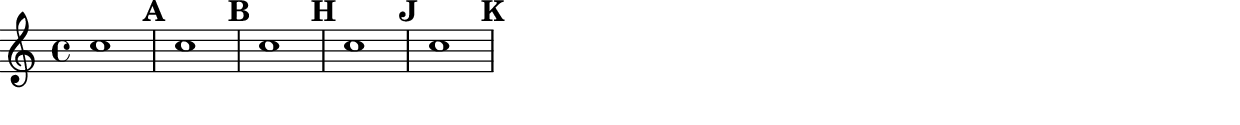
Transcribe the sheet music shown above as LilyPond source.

%% Generated by lilypond-book
%% Options: [exampleindent=10.16\mm,indent=0\mm,line-width=160\mm,quote]
\include "lilypond-book-preamble.ly"


% ****************************************************************
% Start cut-&-pastable-section
% ****************************************************************

#(ly:set-option 'eps-box-padding 3.000000)



\paper {
  indent = 0\mm
  line-width = 160\mm
  % offset the left padding, also add 1mm as lilypond creates cropped
  % images with a little space on the right
  line-width = #(- line-width (* mm  3.000000) (* mm 1))
  line-width = 160\mm - 2.0 * 10.16\mm
  % offset the left padding, also add 1mm as lilypond creates cropped
  % images with a little space on the right
  line-width = #(- line-width (* mm  3.000000) (* mm 1))
}

\layout {
  
}




% ****************************************************************
% ly snippet:
% ****************************************************************
\sourcefileline 3852
\relative c'' {
  c1 \mark \default
  c1 \mark \default
  c1 \mark #8
  c1 \mark \default
  c1 \mark \default
}



% ****************************************************************
% end ly snippet
% ****************************************************************
